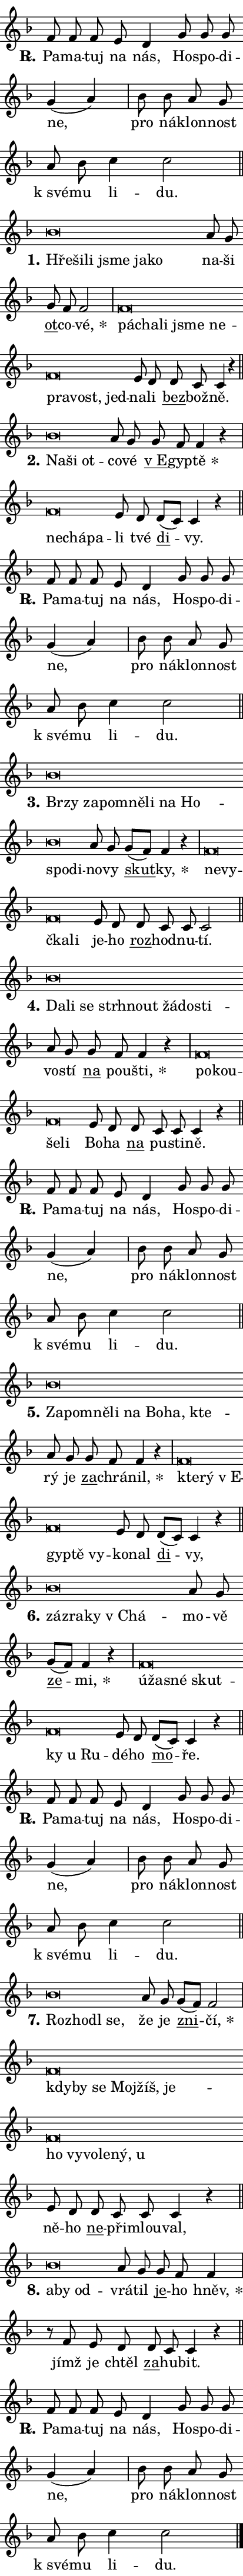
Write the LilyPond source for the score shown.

\version "2.22.1"
\header { tagline = "" }
\paper {
  indent = 0\cm
  top-margin = 0\cm
  right-margin = 0\cm
  bottom-margin = 0\cm
  left-margin = 0\cm
  paper-width = 7\cm
  page-breaking = #ly:one-page-breaking
  system-system-spacing.basic-distance = #11
  score-system-spacing.basic-distance = #11.3
  ragged-last = ##f
}


%% Author: Thomas Morley
%% https://lists.gnu.org/archive/html/lilypond-user/2020-05/msg00002.html
#(define (line-position grob)
"Returns position of @var[grob} in current system:
   @code{'start}, if at first time-step
   @code{'end}, if at last time-step
   @code{'middle} otherwise
"
  (let* ((col (ly:item-get-column grob))
         (ln (ly:grob-object col 'left-neighbor))
         (rn (ly:grob-object col 'right-neighbor))
         (col-to-check-left (if (ly:grob? ln) ln col))
         (col-to-check-right (if (ly:grob? rn) rn col))
         (break-dir-left
           (and
             (ly:grob-property col-to-check-left 'non-musical #f)
             (ly:item-break-dir col-to-check-left)))
         (break-dir-right
           (and
             (ly:grob-property col-to-check-right 'non-musical #f)
             (ly:item-break-dir col-to-check-right))))
        (cond ((eqv? 1 break-dir-left) 'start)
              ((eqv? -1 break-dir-right) 'end)
              (else 'middle))))

#(define (tranparent-at-line-position vctor)
  (lambda (grob)
  "Relying on @code{line-position} select the relevant enry from @var{vctor}.
Used to determine transparency,"
    (case (line-position grob)
      ((end) (not (vector-ref vctor 0)))
      ((middle) (not (vector-ref vctor 1)))
      ((start) (not (vector-ref vctor 2))))))

noteHeadBreakVisibility =
#(define-music-function (break-visibility)(vector?)
"Makes @code{NoteHead}s transparent relying on @var{break-visibility}"
#{
  \override NoteHead.transparent =
    #(tranparent-at-line-position break-visibility)
#})

#(define delete-ledgers-for-transparent-note-heads
  (lambda (grob)
    "Reads whether a @code{NoteHead} is transparent.
If so this @code{NoteHead} is removed from @code{'note-heads} from
@var{grob}, which is supposed to be @code{LedgerLineSpanner}.
As a result ledgers are not printed for this @code{NoteHead}"
    (let* ((nhds-array (ly:grob-object grob 'note-heads))
           (nhds-list
             (if (ly:grob-array? nhds-array)
                 (ly:grob-array->list nhds-array)
                 '()))
           ;; Relies on the transparent-property being done before
           ;; Staff.LedgerLineSpanner.after-line-breaking is executed.
           ;; This is fragile ...
           (to-keep
             (remove
               (lambda (nhd)
                 (ly:grob-property nhd 'transparent #f))
               nhds-list)))
      ;; TODO find a better method to iterate over grob-arrays, similiar
      ;; to filter/remove etc for lists
      ;; For now rebuilt from scratch
      (set! (ly:grob-object grob 'note-heads)  '())
      (for-each
        (lambda (nhd)
          (ly:pointer-group-interface::add-grob grob 'note-heads nhd))
        to-keep))))

hideNotes = {
  \noteHeadBreakVisibility #begin-of-line-visible
}
unHideNotes = {
  \noteHeadBreakVisibility #all-visible
}

% work-around for resetting accidentals
% https://lilypond.org/doc/v2.23/Documentation/notation/displaying-rhythms#unmetered-music
cadenzaMeasure = {
  \cadenzaOff
  \partial 1024 s1024
  \cadenzaOn
}

#(define-markup-command (accent layout props text) (markup?)
  "Underline accented syllable"
  (interpret-markup layout props
    #{\markup \override #'(offset . 4.3) \underline { #text }#}))

responsum = \markup \concat {
  "R" \hspace #-1.05 \path #0.1 #'((moveto 0 0.07) (lineto 0.9 0.8)) \hspace #0.05 "."
}

\layout {
    \context {
        \Staff
        \remove "Time_signature_engraver"
        \override LedgerLineSpanner.after-line-breaking = #delete-ledgers-for-transparent-note-heads
    }
    \context {
        \Voice {
            \override NoteHead.output-attributes = #'((class . "notehead"))
            \override Hairpin.height = #0.55
        }
    }
    \context {
        \Lyrics {
            \override StanzaNumber.output-attributes = #'((class . "stanzanumber"))
            \override LyricSpace.minimum-distance = #0.9
            \override LyricText.font-name = #"TeX Gyre Schola"
            \override LyricText.font-size = 1
            \override StanzaNumber.font-name = #"TeX Gyre Schola Bold"
            \override StanzaNumber.font-size = 1
        }
    }
}

% magnetic-lyrics.ily
%
%   written by
%     Jean Abou Samra <jean@abou-samra.fr>
%     Werner Lemberg <wl@gnu.org>
%
%   adapted by
%     Jiri Hon <jiri.hon@gmail.com>
%
% Version 2022-Apr-15

% https://www.mail-archive.com/lilypond-user@gnu.org/msg149350.html

#(define (Left_hyphen_pointer_engraver context)
   "Collect syllable-hyphen-syllable occurrences in lyrics and store
them in properties.  This engraver only looks to the left.  For
example, if the lyrics input is @code{foo -- bar}, it does the
following.

@itemize @bullet
@item
Set the @code{text} property of the @code{LyricHyphen} grob between
@q{foo} and @q{bar} to @code{foo}.

@item
Set the @code{left-hyphen} property of the @code{LyricText} grob with
text @q{foo} to the @code{LyricHyphen} grob between @q{foo} and
@q{bar}.
@end itemize

Use this auxiliary engraver in combination with the
@code{lyric-@/text::@/apply-@/magnetic-@/offset!} hook."
   (let ((hyphen #f)
         (text #f))
     (make-engraver
      (acknowledgers
       ((lyric-syllable-interface engraver grob source-engraver)
        (set! text grob)))
      (end-acknowledgers
       ((lyric-hyphen-interface engraver grob source-engraver)
        ;(when (not (grob::has-interface grob 'lyric-space-interface))
          (set! hyphen grob)));)
      ((stop-translation-timestep engraver)
       (when (and text hyphen)
         (ly:grob-set-object! text 'left-hyphen hyphen))
       (set! text #f)
       (set! hyphen #f)))))

#(define (lyric-text::apply-magnetic-offset! grob)
   "If the space between two syllables is less than the value in
property @code{LyricText@/.details@/.squash-threshold}, move the right
syllable to the left so that it gets concatenated with the left
syllable.

Use this function as a hook for
@code{LyricText@/.after-@/line-@/breaking} if the
@code{Left_@/hyphen_@/pointer_@/engraver} is active."
   (let ((hyphen (ly:grob-object grob 'left-hyphen #f)))
     (when hyphen
       (let ((left-text (ly:spanner-bound hyphen LEFT)))
         (when (grob::has-interface left-text 'lyric-syllable-interface)
           (let* ((common (ly:grob-common-refpoint grob left-text X))
                  (this-x-ext (ly:grob-extent grob common X))
                  (left-x-ext
                   (begin
                     ;; Trigger magnetism for left-text.
                     (ly:grob-property left-text 'after-line-breaking)
                     (ly:grob-extent left-text common X)))
                  ;; `delta` is the gap width between two syllables.
                  (delta (- (interval-start this-x-ext)
                            (interval-end left-x-ext)))
                  (details (ly:grob-property grob 'details))
                  (threshold (assoc-get 'squash-threshold details 0.2)))
             (when (< delta threshold)
               (let* (;; We have to manipulate the input text so that
                      ;; ligatures crossing syllable boundaries are not
                      ;; disabled.  For languages based on the Latin
                      ;; script this is essentially a beautification.
                      ;; However, for non-Western scripts it can be a
                      ;; necessity.
                      (lt (ly:grob-property left-text 'text))
                      (rt (ly:grob-property grob 'text))
                      (is-space (grob::has-interface hyphen 'lyric-space-interface))
                      (space (if is-space " " ""))
                      (space-markup (grob-interpret-markup grob " "))
                      (space-size (interval-length (ly:stencil-extent space-markup X)))
                      (extra-delta (if is-space space-size 0))
                      ;; Append new syllable.
                      (ltrt-space (if (and (string? lt) (string? rt))
                                (string-append lt space rt)
                                (make-concat-markup (list lt space rt))))
                      ;; Right-align `ltrt` to the right side.
                      (ltrt-space-markup (grob-interpret-markup
                               grob
                               (make-translate-markup
                                (cons (interval-length this-x-ext) 0)
                                (make-right-align-markup ltrt-space)))))
                 (begin
                   ;; Don't print `left-text`.
                   (ly:grob-set-property! left-text 'stencil #f)
                   ;; Set text and stencil (which holds all collected
                   ;; syllables so far) and shift it to the left.
                   (ly:grob-set-property! grob 'text ltrt-space)
                   (ly:grob-set-property! grob 'stencil ltrt-space-markup)
                   (ly:grob-translate-axis! grob (- (- delta extra-delta)) X))))))))))


#(define (lyric-hyphen::displace-bounds-first grob)
   ;; Make very sure this callback isn't triggered too early.
   (let ((left (ly:spanner-bound grob LEFT))
         (right (ly:spanner-bound grob RIGHT)))
     (ly:grob-property left 'after-line-breaking)
     (ly:grob-property right 'after-line-breaking)
     (ly:lyric-hyphen::print grob)))

squashThreshold = #0.4

\layout {
  \context {
    \Lyrics
    \consists #Left_hyphen_pointer_engraver
    \override LyricText.after-line-breaking =
      #lyric-text::apply-magnetic-offset!
    \override LyricHyphen.stencil = #lyric-hyphen::displace-bounds-first
    \override LyricText.details.squash-threshold = \squashThreshold
    \override LyricHyphen.minimum-distance = 0
    \override LyricHyphen.minimum-length = \squashThreshold
  }
}

squash = \override LyricText.details.squash-threshold = 9999
unSquash = \override LyricText.details.squash-threshold = \squashThreshold

left = \override LyricText.self-alignment-X = #LEFT
unLeft = \revert LyricText.self-alignment-X

starOffset = #(lambda (grob) 
                (let ((x_offset (ly:self-alignment-interface::aligned-on-x-parent grob)))
                  (if (= x_offset 0) 0 (+ x_offset 1.2))))

star = #(define-music-function (syllable)(string?)
"Append star separator at the end of a syllable"
#{
  \once \override LyricText.X-offset = #starOffset
  \lyricmode { \markup {
    #syllable
    \override #'((font-name . "TeX Gyre Schola Bold")) \hspace #0.2 \lower #0.65 \larger "*"
  } }
#})

starAccent = #(define-music-function (syllable)(string?)
"Append star separator at the end of a syllable and make accent"
#{
  \once \override LyricText.X-offset = #starOffset
  \lyricmode { \markup {
    \accent #syllable
    \override #'((font-name . "TeX Gyre Schola Bold")) \hspace #0.2 \lower #0.65 \larger "*"
  } }
#})

breath = #(define-music-function (syllable)(string?)
"Append breathing indicator at the end of a syllable"
#{
  \lyricmode { \markup { #syllable "+" } }
#})

optionalBreath = #(define-music-function (syllable)(string?)
"Append optional breathing indicator at the end of a syllable"
#{
  \lyricmode { \markup { #syllable "(+)" } }
#})


\score {
    <<
        \new Voice = "melody" { \cadenzaOn \key f \major \relative { f'8 f f e d4 \bar "" g8 g g \bar "" g4( a) \cadenzaMeasure \bar "|" bes8 bes a g \bar "" a bes c4 c2 \cadenzaMeasure \bar "||" \break } }
        \new Lyrics \lyricsto "melody" { \lyricmode { \set stanza = \responsum
Pa -- ma -- tuj na nás, Ho -- spo -- di -- ne, pro ná -- klon -- nost "k své" -- mu li -- du. } }
    >>
    \layout {}
}

\score {
    <<
        \new Voice = "melody" { \cadenzaOn \key f \major \relative { bes'\breve*1/16 \hideNotes \breve*1/16 \bar "" \breve*1/16 \bar "" \breve*1/16 \bar "" \breve*1/16 \breve*1/16 \bar "" \unHideNotes a8 g \bar "" g f f2 \cadenzaMeasure \bar "|" f\breve*1/16 \hideNotes \breve*1/16 \bar "" \breve*1/16 \bar "" \breve*1/16 \bar "" \breve*1/16 \bar "" \breve*1/16 \bar "" \breve*1/16 \breve*1/16 \bar "" \unHideNotes e8 d \bar "" d c c4 r \cadenzaMeasure \bar "||" \break } }
        \new Lyrics \lyricsto "melody" { \lyricmode { \set stanza = "1."
\left Hře -- \squash ši -- li jsme ja -- ko \unLeft \unSquash na -- ši \markup \accent ot -- co -- \star vé, \left pá -- \squash cha -- li jsme ne -- pra -- vost, jed -- \unLeft \unSquash na -- li \markup \accent bez -- bož -- ně. } }
    >>
    \layout {}
}

\score {
    <<
        \new Voice = "melody" { \cadenzaOn \key f \major \relative { bes'\breve*1/16 \hideNotes \breve*1/16 \breve*1/16 \bar "" \unHideNotes a8 g \bar "" g f f4 r \cadenzaMeasure \bar "|" f\breve*1/16 \hideNotes \breve*1/16 \breve*1/16 \bar "" \unHideNotes e8 d \bar "" d[( c)] c4 r \cadenzaMeasure \bar "||" \break } }
        \new Lyrics \lyricsto "melody" { \lyricmode { \set stanza = "2."
\left Na -- \squash ši ot -- \unLeft \unSquash co -- vé \markup \accent "v E" -- gyp -- \star tě \left ne -- \squash chá -- pa -- \unLeft \unSquash li tvé \markup \accent di -- vy. } }
    >>
    \layout {}
}

\score {
    <<
        \new Voice = "melody" { \cadenzaOn \key f \major \relative { f'8 f f e d4 \bar "" g8 g g \bar "" g4( a) \cadenzaMeasure \bar "|" bes8 bes a g \bar "" a bes c4 c2 \cadenzaMeasure \bar "||" \break } }
        \new Lyrics \lyricsto "melody" { \lyricmode { \set stanza = \responsum
Pa -- ma -- tuj na nás, Ho -- spo -- di -- ne, pro ná -- klon -- nost "k své" -- mu li -- du. } }
    >>
    \layout {}
}

\score {
    <<
        \new Voice = "melody" { \cadenzaOn \key f \major \relative { bes'\breve*1/16 \hideNotes \breve*1/16 \bar "" \breve*1/16 \bar "" \breve*1/16 \bar "" \breve*1/16 \bar "" \breve*1/16 \bar "" \breve*1/16 \bar "" \breve*1/16 \bar "" \breve*1/16 \breve*1/16 \bar "" \unHideNotes a8 g \bar "" g[( f)] f4 r \cadenzaMeasure \bar "|" f\breve*1/16 \hideNotes \breve*1/16 \bar "" \breve*1/16 \breve*1/16 \bar "" \unHideNotes e8 d \bar "" d c c c2 \cadenzaMeasure \bar "||" \break } }
        \new Lyrics \lyricsto "melody" { \lyricmode { \set stanza = "3."
\left Br -- \squash zy za -- po -- mně -- li na Ho -- spo -- di -- \unLeft \unSquash no -- vy \markup \accent skut -- \star ky, \left ne -- \squash vy -- čka -- li \unLeft \unSquash je -- ho \markup \accent roz -- hod -- nu -- tí. } }
    >>
    \layout {}
}

\score {
    <<
        \new Voice = "melody" { \cadenzaOn \key f \major \relative { bes'\breve*1/16 \hideNotes \breve*1/16 \bar "" \breve*1/16 \bar "" \breve*1/16 \bar "" \breve*1/16 \bar "" \breve*1/16 \bar "" \breve*1/16 \breve*1/16 \bar "" \unHideNotes a8 g \bar "" g f f4 r \cadenzaMeasure \bar "|" f\breve*1/16 \hideNotes \breve*1/16 \bar "" \breve*1/16 \breve*1/16 \bar "" \unHideNotes e8 d \bar "" d c c c4 r \cadenzaMeasure \bar "||" \break } }
        \new Lyrics \lyricsto "melody" { \lyricmode { \set stanza = "4."
\left Da -- \squash li se strh -- nout žá -- do -- sti -- \unLeft \unSquash vo -- stí \markup \accent na pou -- \star šti, \left po -- \squash kou -- še -- li \unLeft \unSquash Bo -- ha \markup \accent na pu -- sti -- ně. } }
    >>
    \layout {}
}

\score {
    <<
        \new Voice = "melody" { \cadenzaOn \key f \major \relative { f'8 f f e d4 \bar "" g8 g g \bar "" g4( a) \cadenzaMeasure \bar "|" bes8 bes a g \bar "" a bes c4 c2 \cadenzaMeasure \bar "||" \break } }
        \new Lyrics \lyricsto "melody" { \lyricmode { \set stanza = \responsum
Pa -- ma -- tuj na nás, Ho -- spo -- di -- ne, pro ná -- klon -- nost "k své" -- mu li -- du. } }
    >>
    \layout {}
}

\score {
    <<
        \new Voice = "melody" { \cadenzaOn \key f \major \relative { bes'\breve*1/16 \hideNotes \breve*1/16 \bar "" \breve*1/16 \bar "" \breve*1/16 \bar "" \breve*1/16 \bar "" \breve*1/16 \bar "" \breve*1/16 \breve*1/16 \bar "" \unHideNotes a8 g \bar "" g f f4 r \cadenzaMeasure \bar "|" f\breve*1/16 \hideNotes \breve*1/16 \bar "" \breve*1/16 \bar "" \breve*1/16 \bar "" \breve*1/16 \breve*1/16 \bar "" \unHideNotes e8 d \bar "" d[( c)] c4 r \cadenzaMeasure \bar "||" \break } }
        \new Lyrics \lyricsto "melody" { \lyricmode { \set stanza = "5."
\left Za -- \squash po -- mně -- li na Bo -- ha, kte -- \unLeft \unSquash rý je \markup \accent za -- chrá -- \star nil, \left kte -- \squash rý "v E" -- gyp -- tě vy -- \unLeft \unSquash ko -- nal \markup \accent di -- vy, } }
    >>
    \layout {}
}

\score {
    <<
        \new Voice = "melody" { \cadenzaOn \key f \major \relative { bes'\breve*1/16 \hideNotes \breve*1/16 \bar "" \breve*1/16 \breve*1/16 \bar "" \unHideNotes a8 g \bar "" g[( f)] f4 r \cadenzaMeasure \bar "|" f\breve*1/16 \hideNotes \breve*1/16 \bar "" \breve*1/16 \bar "" \breve*1/16 \bar "" \breve*1/16 \bar "" \breve*1/16 \breve*1/16 \bar "" \unHideNotes e8 d \bar "" d[( c)] c4 r \cadenzaMeasure \bar "||" \break } }
        \new Lyrics \lyricsto "melody" { \lyricmode { \set stanza = "6."
\left zá -- \squash zra -- ky "v Chá" -- \unLeft \unSquash mo -- vě \markup \accent ze -- \star mi, \left ú -- \squash ža -- sné skut -- ky u Ru -- \unLeft \unSquash dé -- ho \markup \accent mo -- ře. } }
    >>
    \layout {}
}

\score {
    <<
        \new Voice = "melody" { \cadenzaOn \key f \major \relative { f'8 f f e d4 \bar "" g8 g g \bar "" g4( a) \cadenzaMeasure \bar "|" bes8 bes a g \bar "" a bes c4 c2 \cadenzaMeasure \bar "||" \break } }
        \new Lyrics \lyricsto "melody" { \lyricmode { \set stanza = \responsum
Pa -- ma -- tuj na nás, Ho -- spo -- di -- ne, pro ná -- klon -- nost "k své" -- mu li -- du. } }
    >>
    \layout {}
}

\score {
    <<
        \new Voice = "melody" { \cadenzaOn \key f \major \relative { bes'\breve*1/16 \hideNotes \breve*1/16 \bar "" \breve*1/16 \breve*1/16 \bar "" \unHideNotes a8 g \bar "" g[( f)] f2 \cadenzaMeasure \bar "|" f\breve*1/16 \hideNotes \breve*1/16 \bar "" \breve*1/16 \bar "" \breve*1/16 \bar "" \breve*1/16 \bar "" \breve*1/16 \bar "" \breve*1/16 \bar "" \breve*1/16 \bar "" \breve*1/16 \bar "" \breve*1/16 \bar "" \breve*1/16 \breve*1/16 \bar "" \unHideNotes e8 d \bar "" d c c c4 r \cadenzaMeasure \bar "||" \break } }
        \new Lyrics \lyricsto "melody" { \lyricmode { \set stanza = "7."
\left Roz -- \squash ho -- dl se, \unLeft \unSquash že je \markup \accent zni -- \star čí, \left kdy -- \squash by se Moj -- žíš, je -- ho vy -- vo -- le -- ný, u \unLeft \unSquash ně -- ho \markup \accent ne -- při -- mlou -- val, } }
    >>
    \layout {}
}

\score {
    <<
        \new Voice = "melody" { \cadenzaOn \key f \major \relative { bes'\breve*1/16 \hideNotes \breve*1/16 \breve*1/16 \bar "" \unHideNotes a8 g \bar "" g f f4 \cadenzaMeasure \bar "|" r8 f8 e8 d \bar "" d c c4 r \cadenzaMeasure \bar "||" \break } }
        \new Lyrics \lyricsto "melody" { \lyricmode { \set stanza = "8."
\left a -- \squash by od -- \unLeft \unSquash vrá -- til \markup \accent je -- ho \star hněv, jímž je chtěl \markup \accent za -- hu -- bit. } }
    >>
    \layout {}
}

\score {
    <<
        \new Voice = "melody" { \cadenzaOn \key f \major \relative { f'8 f f e d4 \bar "" g8 g g \bar "" g4( a) \cadenzaMeasure \bar "|" bes8 bes a g \bar "" a bes c4 c2 \cadenzaMeasure \bar "||" \break } \bar "|." }
        \new Lyrics \lyricsto "melody" { \lyricmode { \set stanza = \responsum
Pa -- ma -- tuj na nás, Ho -- spo -- di -- ne, pro ná -- klon -- nost "k své" -- mu li -- du. } }
    >>
    \layout {}
}
